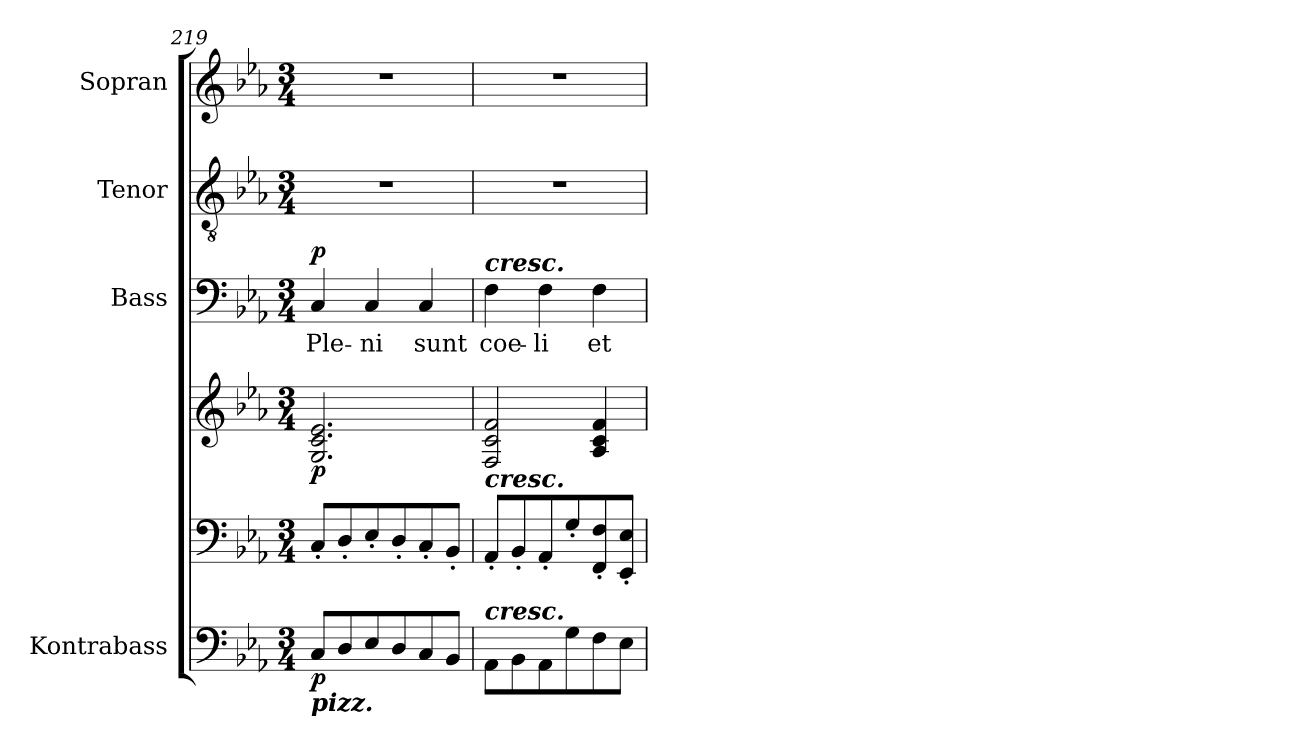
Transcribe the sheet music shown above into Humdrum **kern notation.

**kern	**dynam	**kern	**kern	**dynam	**kern	**text	**dynam	**kern	**kern
*part5	*part5	*part4	*part4	*part4	*part3	*part3	*part3	*part2	*part1
*staff6	*staff6	*staff5	*staff4	*staff4/5	*staff3	*staff3	*staff3	*staff2	*staff1
*I"Kontrabass	*	*	*	*	*I"Bass	*	*	*I"Tenor	*I"Sopran
*I'Kb.	*	*	*	*	*I'B.	*	*	*I'T.	*I'S.
*clefF4	*	*clefF4	*clefG2	*	*clefF4	*	*	*clefGv2	*clefG2
*ITrd7c12	*	*	*	*	*	*	*	*	*
*k[b-e-a-]	*	*k[b-e-a-]	*k[b-e-a-]	*	*k[b-e-a-]	*	*	*k[b-e-a-]	*k[b-e-a-]
*E-:	*	*E-:	*E-:	*	*E-:	*	*	*E-:	*E-:
*M3/4	*	*M3/4	*M3/4	*	*M3/4	*	*	*M3/4	*M3/4
=219	=219	=219	=219	=219	=219	=219	=219	=219	=219
!LO:TX:b:Bi:t=pizz.	!	!	!	!	!	!	!	!	!
!	!LO:DY:b	!	!	!LO:DY:b	!	!LO:LY:b	!LO:DY:a	!	!
8CC/L	p	8C'</L	2.G/ 2.c/ 2.e-/	p	4C/	Ple-	p	2.r	2.r
8DD/	.	8D'</	.	.	.	.	.	.	.
!	!	!	!	!	!	!LO:LY:b	!	!	!
8EE-/	.	8E-'</	.	.	4C/	-ni	.	.	.
8DD/	.	8D'</	.	.	.	.	.	.	.
!	!	!	!	!	!	!LO:LY:b	!	!	!
8CC/	.	8C'</	.	.	4C/	sunt	.	.	.
8BBB-/J	.	8BB-'</J	.	.	.	.	.	.	.
=220	=220	=220	=220	=220	=220	=220	=220	=220	=220
!	!	!	!	!	!LO:TX:a:Bi:t=cresc.	!	!	!	!
!	!	!	!LO:TX:b:Bi:t=cresc.	!	!	!	!	!	!
!LO:TX:a:Bi:t=cresc.	!	!	!	!	!	!	!	!	!
!	!	!	!	!	!	!LO:LY:b	!	!	!
8AAA-\L	.	8AA-'</L	2F/ 2c/ 2f/	.	4F\	coe-	.	2.r	2.r
8BBB-\	.	8BB-'</	.	.	.	.	.	.	.
!	!	!	!	!	!	!LO:LY:b	!	!	!
8AAA-\	.	8AA-'</	.	.	4F\	-li	.	.	.
8GG\	.	8G'</	.	.	.	.	.	.	.
!	!	!	!	!	!	!LO:LY:b	!	!	!
8FF\	.	8FF/'< 8F/'<	4A-/ 4c/ 4f/	.	4F\	et	.	.	.
8EE-\J	.	8EE-/'< 8E-/'<J	.	.	.	.	.	.	.
=	=	=	=	=	=	=	=	=	=
*-	*-	*-	*-	*-	*-	*-	*-	*-	*-
